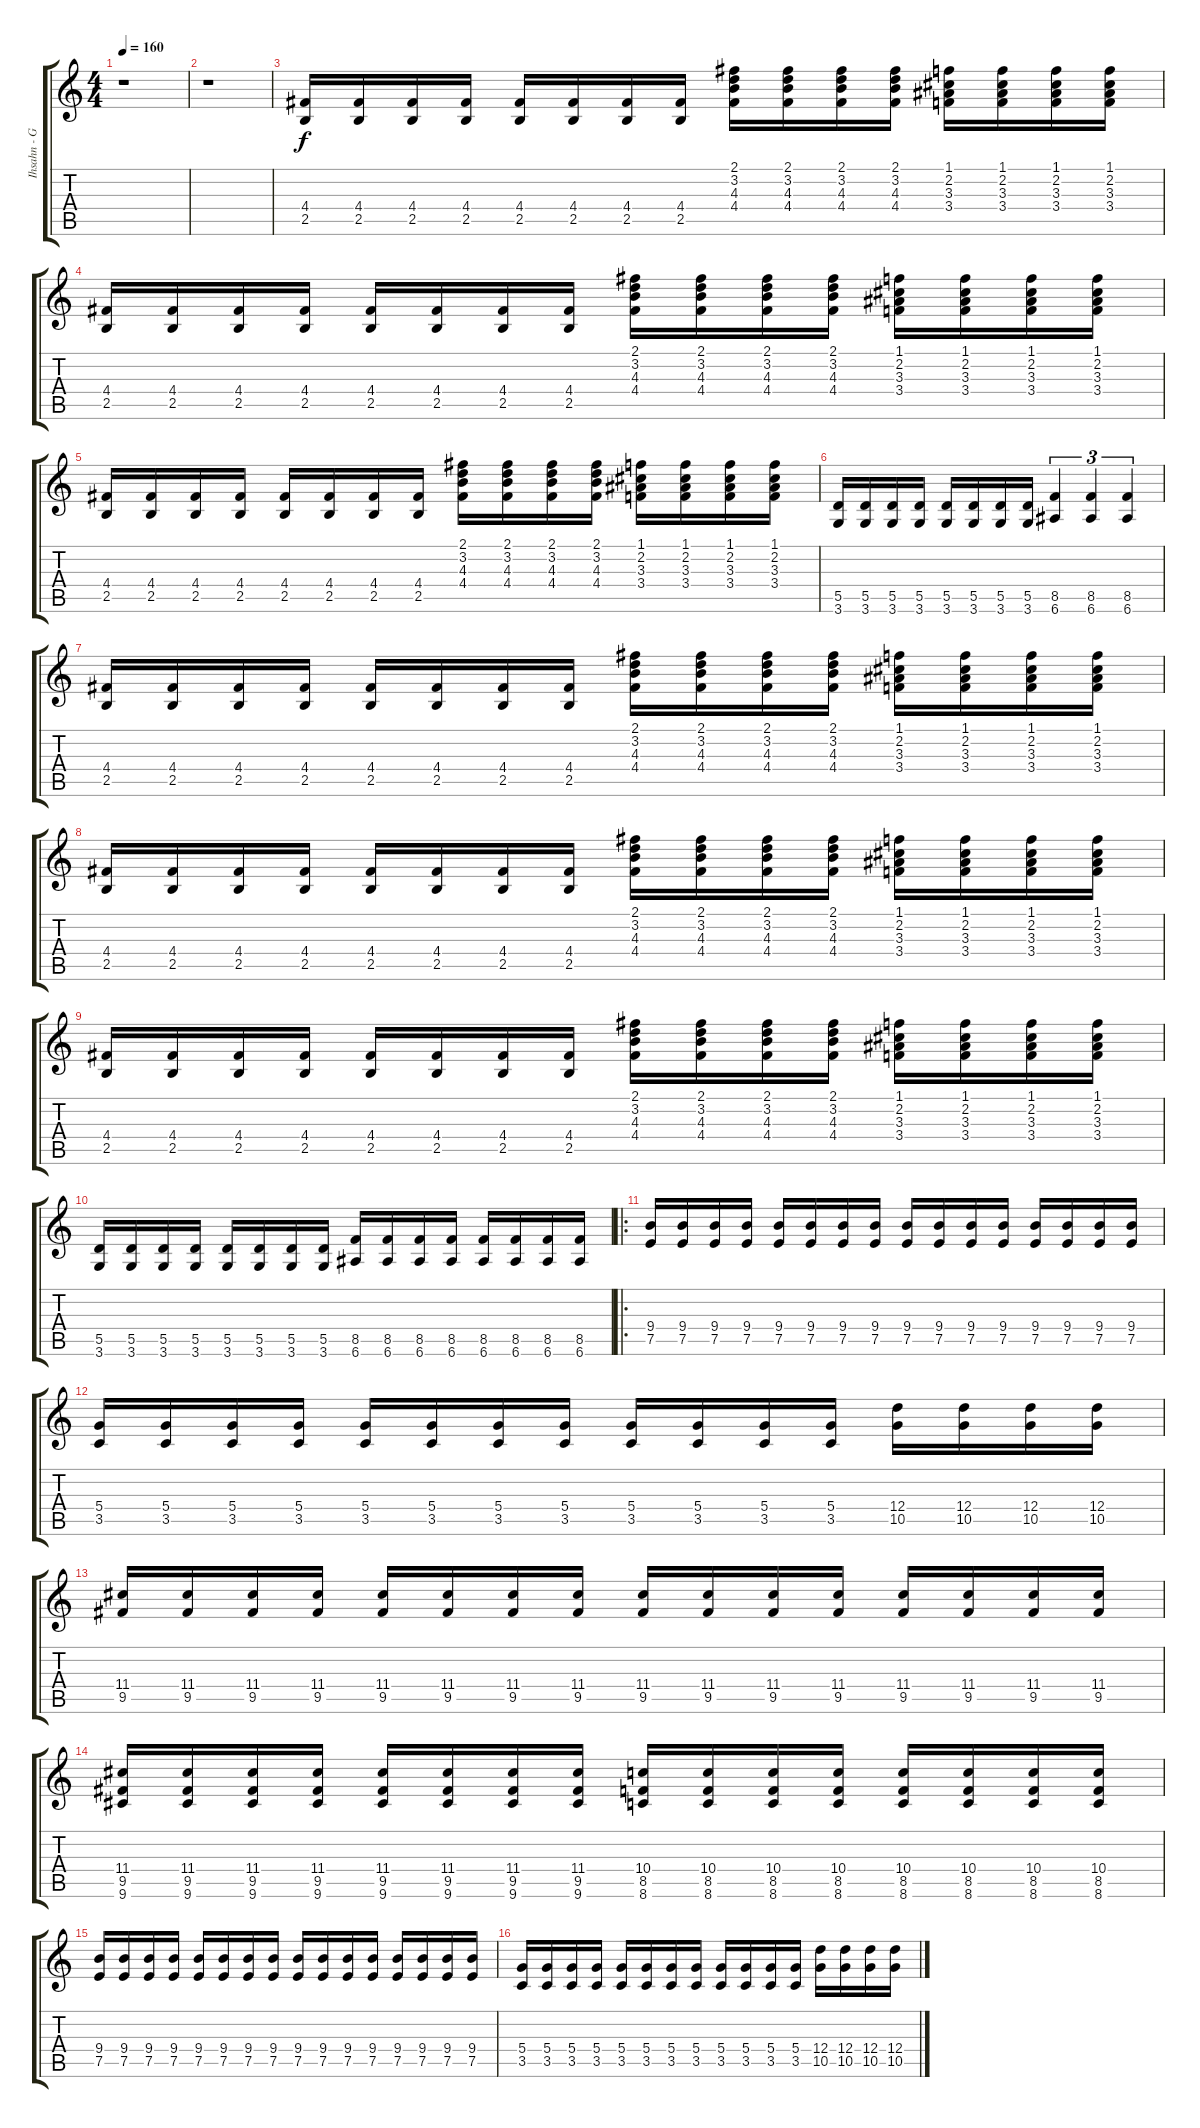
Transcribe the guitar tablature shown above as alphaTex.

\track ("Ihsahn - Guitar" "Ihsahn - G") {instrument distortionguitar}
\staff {score tabs}
\tuning (E4 B3 G3 D3 A2 E2) {hide}
\ts (4 4)
\tempo 160
\clef g2
\ks c
r.1{dy f} |
r.1 |
(4.4 2.5).16 (4.4 2.5).16 (4.4 2.5).16 (4.4 2.5).16 (4.4 2.5).16 (4.4 2.5).16 (4.4 2.5).16 (4.4 2.5).16 (2.1 3.2 4.3 4.4).16 (2.1 3.2 4.3 4.4).16 (2.1 3.2 4.3 4.4).16 (2.1 3.2 4.3 4.4).16 (1.1 2.2 3.3 3.4).16 (1.1 2.2 3.3 3.4).16 (1.1 2.2 3.3 3.4).16 (1.1 2.2 3.3 3.4).16 |
(4.4 2.5).16 (4.4 2.5).16 (4.4 2.5).16 (4.4 2.5).16 (4.4 2.5).16 (4.4 2.5).16 (4.4 2.5).16 (4.4 2.5).16 (2.1 3.2 4.3 4.4).16 (2.1 3.2 4.3 4.4).16 (2.1 3.2 4.3 4.4).16 (2.1 3.2 4.3 4.4).16 (1.1 2.2 3.3 3.4).16 (1.1 2.2 3.3 3.4).16 (1.1 2.2 3.3 3.4).16 (1.1 2.2 3.3 3.4).16 |
(4.4 2.5).16 (4.4 2.5).16 (4.4 2.5).16 (4.4 2.5).16 (4.4 2.5).16 (4.4 2.5).16 (4.4 2.5).16 (4.4 2.5).16 (2.1 3.2 4.3 4.4).16 (2.1 3.2 4.3 4.4).16 (2.1 3.2 4.3 4.4).16 (2.1 3.2 4.3 4.4).16 (1.1 2.2 3.3 3.4).16 (1.1 2.2 3.3 3.4).16 (1.1 2.2 3.3 3.4).16 (1.1 2.2 3.3 3.4).16 |
(5.5 3.6).16 (5.5 3.6).16 (5.5 3.6).16 (5.5 3.6).16 (5.5 3.6).16 (5.5 3.6).16 (5.5 3.6).16 (5.5 3.6).16 (8.5 6.6).4{tu (3 2)} (8.5 6.6).4{tu (3 2)} (8.5 6.6).4{tu (3 2)} |
(4.4 2.5).16 (4.4 2.5).16 (4.4 2.5).16 (4.4 2.5).16 (4.4 2.5).16 (4.4 2.5).16 (4.4 2.5).16 (4.4 2.5).16 (2.1 3.2 4.3 4.4).16 (2.1 3.2 4.3 4.4).16 (2.1 3.2 4.3 4.4).16 (2.1 3.2 4.3 4.4).16 (1.1 2.2 3.3 3.4).16 (1.1 2.2 3.3 3.4).16 (1.1 2.2 3.3 3.4).16 (1.1 2.2 3.3 3.4).16 |
(4.4 2.5).16 (4.4 2.5).16 (4.4 2.5).16 (4.4 2.5).16 (4.4 2.5).16 (4.4 2.5).16 (4.4 2.5).16 (4.4 2.5).16 (2.1 3.2 4.3 4.4).16 (2.1 3.2 4.3 4.4).16 (2.1 3.2 4.3 4.4).16 (2.1 3.2 4.3 4.4).16 (1.1 2.2 3.3 3.4).16 (1.1 2.2 3.3 3.4).16 (1.1 2.2 3.3 3.4).16 (1.1 2.2 3.3 3.4).16 |
(4.4 2.5).16 (4.4 2.5).16 (4.4 2.5).16 (4.4 2.5).16 (4.4 2.5).16 (4.4 2.5).16 (4.4 2.5).16 (4.4 2.5).16 (2.1 3.2 4.3 4.4).16 (2.1 3.2 4.3 4.4).16 (2.1 3.2 4.3 4.4).16 (2.1 3.2 4.3 4.4).16 (1.1 2.2 3.3 3.4).16 (1.1 2.2 3.3 3.4).16 (1.1 2.2 3.3 3.4).16 (1.1 2.2 3.3 3.4).16 |
(5.5 3.6).16 (5.5 3.6).16 (5.5 3.6).16 (5.5 3.6).16 (5.5 3.6).16 (5.5 3.6).16 (5.5 3.6).16 (5.5 3.6).16 (8.5 6.6).16 (8.5 6.6).16 (8.5 6.6).16 (8.5 6.6).16 (8.5 6.6).16 (8.5 6.6).16 (8.5 6.6).16 (8.5 6.6).16 |
\ro
(9.4 7.5).16 (9.4 7.5).16 (9.4 7.5).16 (9.4 7.5).16 (9.4 7.5).16 (9.4 7.5).16 (9.4 7.5).16 (9.4 7.5).16 (9.4 7.5).16 (9.4 7.5).16 (9.4 7.5).16 (9.4 7.5).16 (9.4 7.5).16 (9.4 7.5).16 (9.4 7.5).16 (9.4 7.5).16 |
(5.4 3.5).16 (5.4 3.5).16 (5.4 3.5).16 (5.4 3.5).16 (5.4 3.5).16 (5.4 3.5).16 (5.4 3.5).16 (5.4 3.5).16 (5.4 3.5).16 (5.4 3.5).16 (5.4 3.5).16 (5.4 3.5).16 (12.4 10.5).16 (12.4 10.5).16 (12.4 10.5).16 (12.4 10.5).16 |
(11.4 9.5).16 (11.4 9.5).16 (11.4 9.5).16 (11.4 9.5).16 (11.4 9.5).16 (11.4 9.5).16 (11.4 9.5).16 (11.4 9.5).16 (11.4 9.5).16 (11.4 9.5).16 (11.4 9.5).16 (11.4 9.5).16 (11.4 9.5).16 (11.4 9.5).16 (11.4 9.5).16 (11.4 9.5).16 |
(11.4 9.5 9.6).16 (11.4 9.5 9.6).16 (11.4 9.5 9.6).16 (11.4 9.5 9.6).16 (11.4 9.5 9.6).16 (11.4 9.5 9.6).16 (11.4 9.5 9.6).16 (11.4 9.5 9.6).16 (10.4 8.5 8.6).16 (10.4 8.5 8.6).16 (10.4 8.5 8.6).16 (10.4 8.5 8.6).16 (10.4 8.5 8.6).16 (10.4 8.5 8.6).16 (10.4 8.5 8.6).16 (10.4 8.5 8.6).16 |
(9.4 7.5).16 (9.4 7.5).16 (9.4 7.5).16 (9.4 7.5).16 (9.4 7.5).16 (9.4 7.5).16 (9.4 7.5).16 (9.4 7.5).16 (9.4 7.5).16 (9.4 7.5).16 (9.4 7.5).16 (9.4 7.5).16 (9.4 7.5).16 (9.4 7.5).16 (9.4 7.5).16 (9.4 7.5).16 |
(5.4 3.5).16 (5.4 3.5).16 (5.4 3.5).16 (5.4 3.5).16 (5.4 3.5).16 (5.4 3.5).16 (5.4 3.5).16 (5.4 3.5).16 (5.4 3.5).16 (5.4 3.5).16 (5.4 3.5).16 (5.4 3.5).16 (12.4 10.5).16 (12.4 10.5).16 (12.4 10.5).16 (12.4 10.5).16
